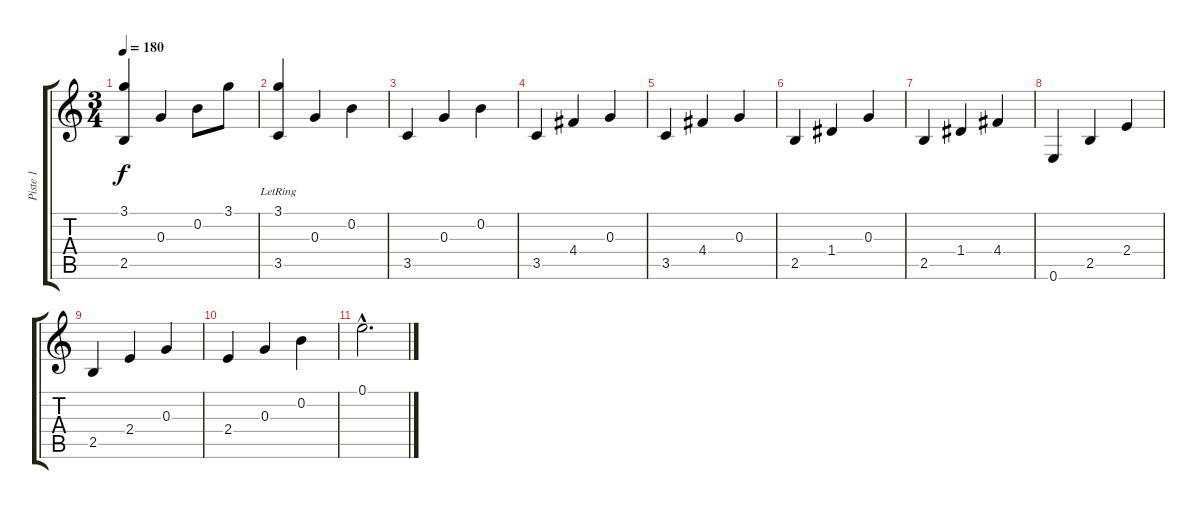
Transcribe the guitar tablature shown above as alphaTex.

\track ("Piste 1" "Piste 1") {instrument acousticguitarnylon}
\staff {score tabs}
\tuning (E4 B3 G3 D3 A2 E2) {hide}
\ts (3 4)
\tempo 180
\clef g2
\ks c
(3.1 2.5).4{dy f} 0.3.4 0.2.8 3.1.8 |
(3.1{lr} 3.5).4 0.3.4 0.2.4 |
3.5.4 0.3.4 0.2.4 |
3.5.4 4.4.4 0.3.4 |
3.5.4 4.4.4 0.3.4 |
2.5.4 1.4.4 0.3.4 |
2.5.4 1.4.4 4.4.4 |
0.6.4 2.5.4 2.4.4 |
2.5.4 2.4.4 0.3.4 |
2.4.4 0.3.4 0.2.4 |
0.1{hac}.2{d}
